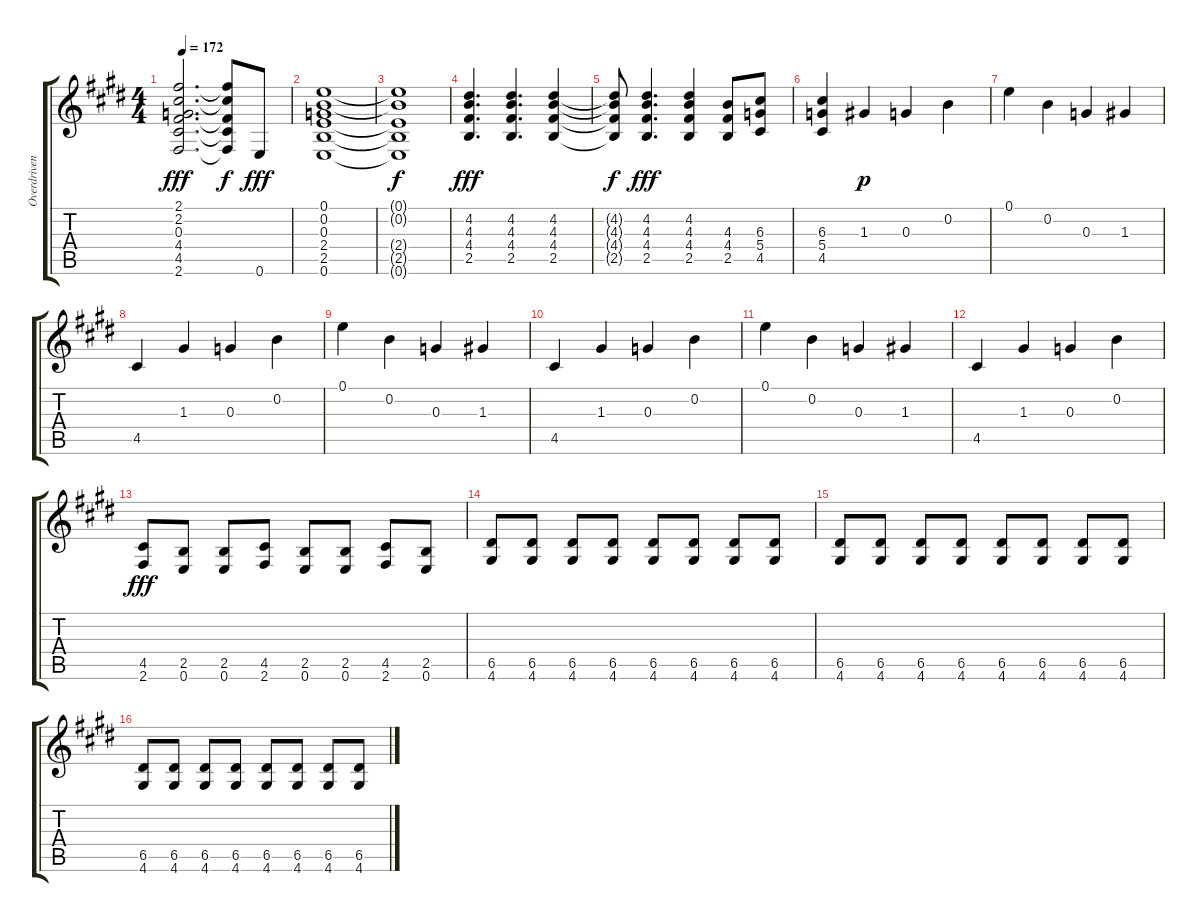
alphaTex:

\track ("Overdriven Guitar 1" "Overdriven") {instrument overdrivenguitar}
\staff {score tabs}
\tuning (E4 B3 G3 D3 A2 E2) {hide}
\ts (4 4)
\tempo 172
\clef g2
\ks e
(2.1 2.2 0.3 4.4 4.5 2.6).2{d dy fff} (2.1{t} 2.2{t} 4.4{t} 4.5{t} 2.6{t}).8{dy f} 0.6.8{dy fff} |
(0.1 0.2 0.3 2.4 2.5 0.6).1 |
(0.1{t} 0.2{t} 2.4{t} 2.5{t} 0.6{t}).1{dy f} |
(4.2 4.3 4.4 2.5).4{d dy fff} (4.2 4.3 4.4 2.5).4{d} (4.2 4.3 4.4 2.5).4 |
(4.2{t} 4.3{t} 4.4{t} 2.5{t}).8{dy f} (4.2 4.3 4.4 2.5).4{d dy fff} (4.2 4.3 4.4 2.5).4 (4.3 4.4 2.5).8 (6.3 5.4 4.5).8 |
(6.3 5.4 4.5).4 1.3.4{dy p volume 10} 0.3.4 0.2.4 |
0.1.4 0.2.4 0.3.4 1.3.4 |
4.5.4 1.3.4 0.3.4 0.2.4 |
0.1.4 0.2.4 0.3.4 1.3.4 |
4.5.4 1.3.4 0.3.4 0.2.4 |
0.1.4 0.2.4 0.3.4 1.3.4 |
4.5.4 1.3.4 0.3.4 0.2.4 |
(4.5 2.6).8{dy fff volume 14} (2.5 0.6).8 (2.5 0.6).8 (4.5 2.6).8 (2.5 0.6).8 (2.5 0.6).8 (4.5 2.6).8 (2.5 0.6).8 |
(6.5 4.6).8 (6.5 4.6).8 (6.5 4.6).8 (6.5 4.6).8 (6.5 4.6).8 (6.5 4.6).8 (6.5 4.6).8 (6.5 4.6).8 |
(6.5 4.6).8 (6.5 4.6).8 (6.5 4.6).8 (6.5 4.6).8 (6.5 4.6).8 (6.5 4.6).8 (6.5 4.6).8 (6.5 4.6).8 |
(6.5 4.6).8 (6.5 4.6).8 (6.5 4.6).8 (6.5 4.6).8 (6.5 4.6).8 (6.5 4.6).8 (6.5 4.6).8 (6.5 4.6).8
